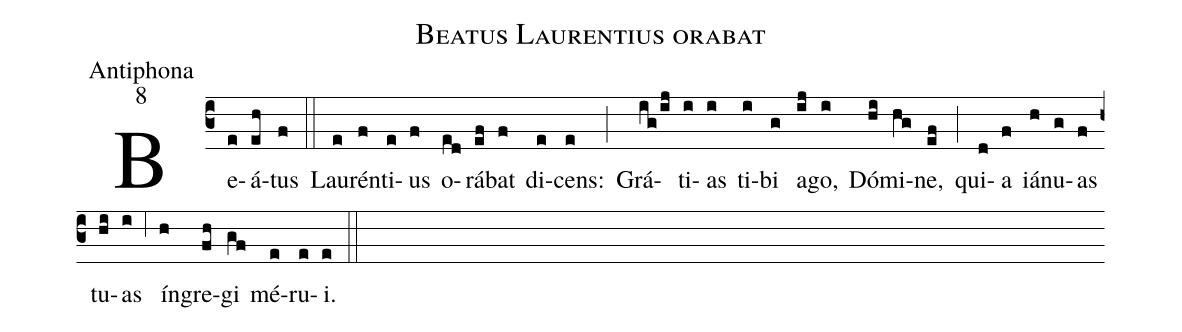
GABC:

name:Beatus Laurentius orabat;
office-part:Antiphona;
mode:8;
%%
(c3) Be(e)á(eh)tus(f) (::)
Lau(e)rén(f)ti(e)us(f) o(ed)rá(ef)bat(f) di(e)cens:(e) (;) Grá(ig/ij)ti(i)as(i) ti(i)bi(g) a(ij)go,(i) Dó(hi)mi(hg)ne,(ef) (;) qui(d)a(f) iá(h)nu(g)as(f) tu(hi)as(i) (,6) ín(h)gre(fh)gi(gf) mé(e)ru(e)i.(e) (::)
